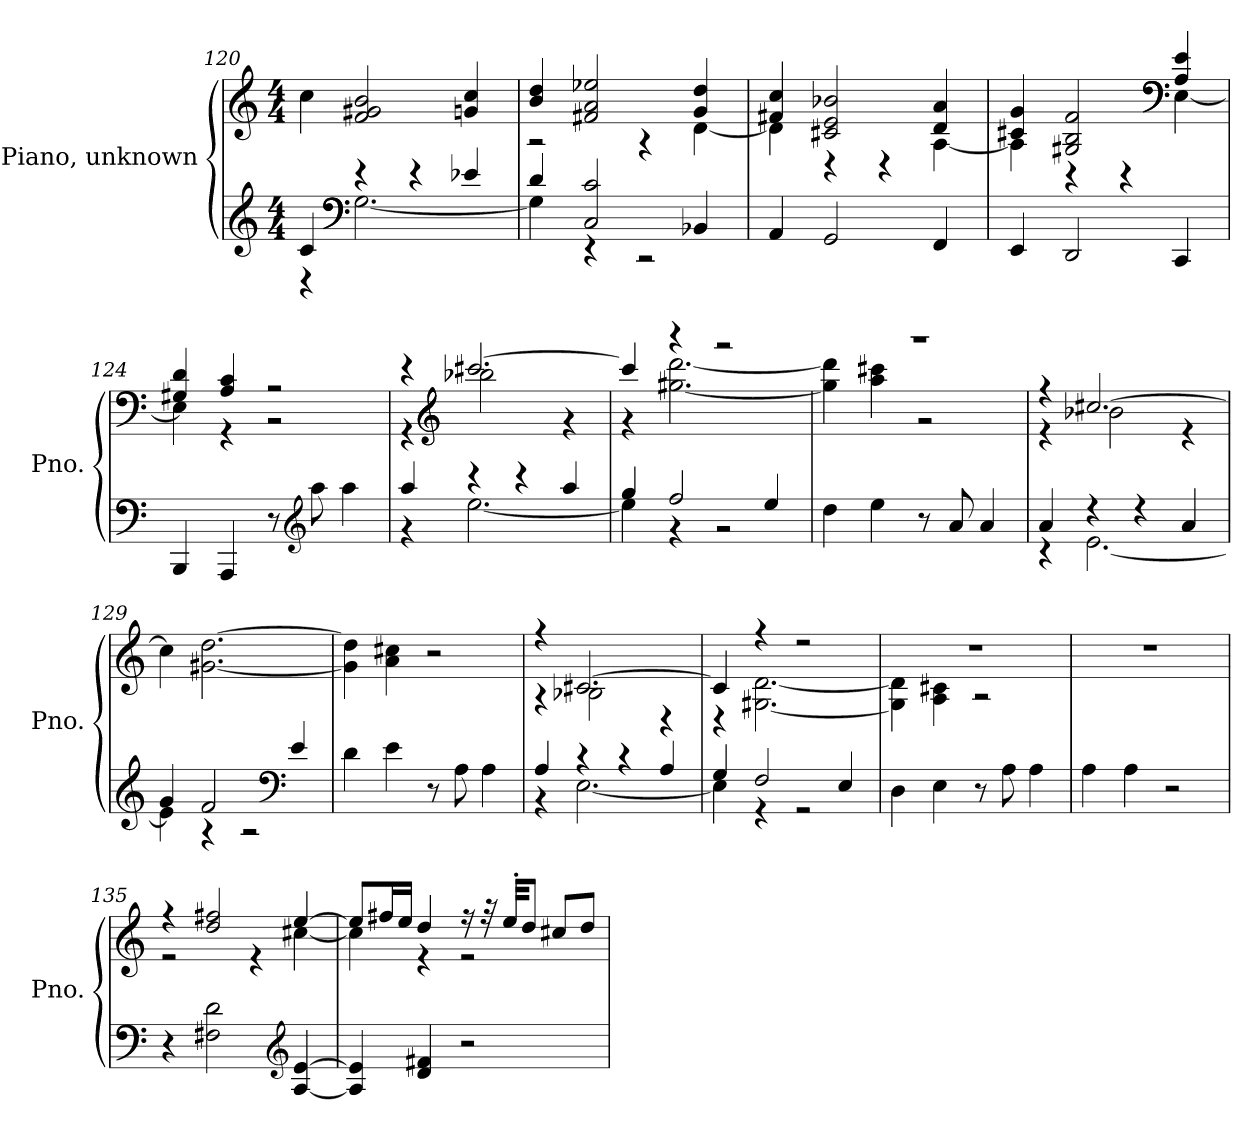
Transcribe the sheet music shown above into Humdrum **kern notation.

**kern	**kern
*part1	*part1
*staff2	*staff1
*I"Piano, unknown	*
*I'Pno.	*
*clefG2	*clefG2
*k[]	*k[]
*M4/4	*M4/4
=120	=120
*^	*
4c/	4r	4cc\
*clefF4	*	*
4r	[2.G\	2f/ 2g#X/ 2b/
4r	.	.
4e-X/	.	4gn/ 4cc/
!!LO:PB:g=z
=121	=121	=121
*	*	*^
4d/	4G\]	4b/ 4dd/	2r
2C/ 2c/	4r	2f#X/ 2a/ 2ee-X/	.
.	2r	.	4r
4BB-X/	.	4g/ 4dd/	[4d\
*v	*v	*	*
=122	=122	=122
4AA/	4f#X/ 4cc/	4d\]
2GG/	2c#X/ 2e/ 2b-X/	4r
.	.	4r
4FF/	4d/ 4a/	[4A\
=123	=123	=123
4EE/	4c#X/ 4g/	4A\]
2DD/	2G#X/ 2B/ 2f/	4r
.	.	4r
*	*clefF4	*
4CC/	4A/ 4e/	[4E\
=124	=124	=124
4BBB/	4G#X/ 4d/	4E\]
4AAA/	4A/ 4c/	4r
8r	2r	2r
*clefG2	*	*
8aa\	.	.
4aa\	.	.
=125	=125	=125
*^	*	*
4aa/	4r	4r	4r
*	*	*clefG2	*
4r	[2.ee\	[2.ccc#X/	2bb-X\
4r	.	.	.
4aa/	.	.	4r
=126	=126	=126	=126
4gg/	4ee\]	4ccc#/]	4r
2ff/	4r	4r	[2.gg#X\ [2.ddd\
.	2r	2r	.
4ee/	.	.	.
*v	*v	*	*
!!LO:LB:g=z	!!
=127	=127	=127
4dd\	1r	4gg#\] 4ddd\]
4ee\	.	4aa\ 4ccc#X\
8r	.	2r
8a/	.	.
4a/	.	.
=128	=128	=128
*^	*	*
4a/	4r	4r	4r
4r	[2.e\	[2.cc#X/	2b-X\
4r	.	.	.
4a/	.	.	4r
*	*	*v	*v
=129	=129	=129
4g/	4e\]	4cc#\]
2f/	4r	[2.g#X\ [2.dd\
.	2r	.
*clefF4	*	*
4e/	.	.
*v	*v	*
=130	=130
4d\	4g#\] 4dd\]
4e\	4a\ 4cc#X\
8r	2r
8A\	.
4A\	.
=131	=131
*^	*^
4A/	4r	4r	4r
4r	[2.E\	[2.c#X/	2B-X\
4r	.	.	.
4A/	.	.	4r
=132	=132	=132	=132
4G/	4E\]	4c#/]	4r
2F/	4r	4r	[2.G#X\ [2.d\
.	2r	2r	.
4E/	.	.	.
*v	*v	*	*
!!LO:LB:g=z	!!
=133	=133	=133
4D\	1r	4G#\] 4d\]
4E\	.	4A\ 4c#X\
8r	.	2r
8A\	.	.
4A\	.	.
*	*v	*v
=134	=134
4A\	1r
4A\	.
2r	.
=135	=135
*	*^
4r	4r	2r
2F#X\ 2d\	2dd/ 2ff#X/	.
.	.	4r
*clefG2	*	*
[4A/ [4e/	[4ee/	[4cc#X\
=136	=136	=136
4A/] 4e/]	8ee/L]	4cc#\]
.	16ff#X/L	.
.	16ee/JJ	.
4d/ 4f#X/	4dd/	4r
2r	16r	2r
.	32r	.
.	32ee'/KKL	.
.	8dd/J	.
.	8cc#X/L	.
.	8dd/J	.
*	*v	*v
=	=
*-	*-
